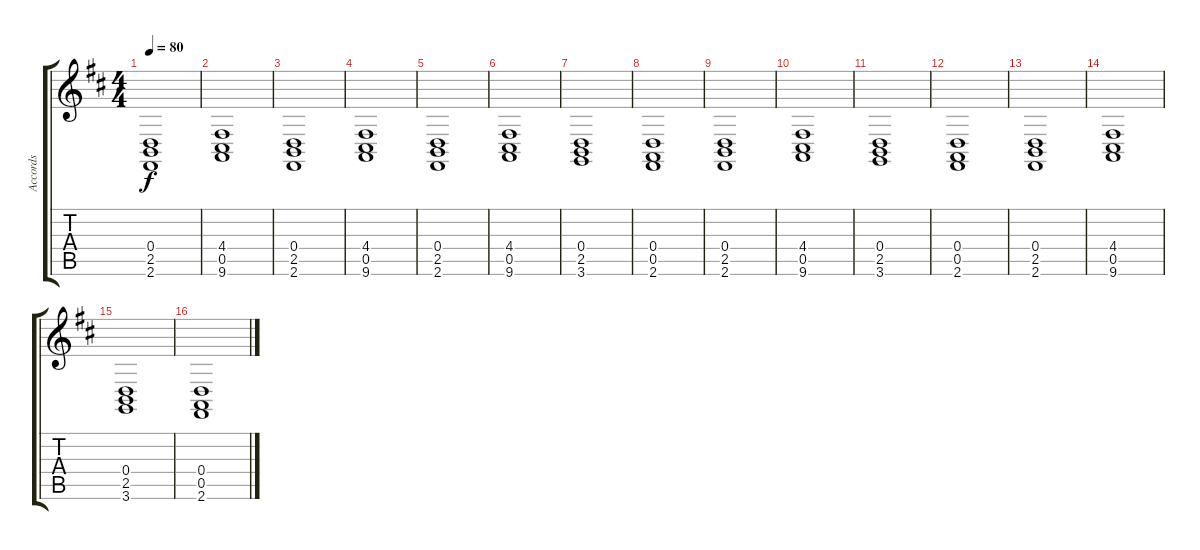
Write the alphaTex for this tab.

\track ("Accords" "Accords") {instrument drawbarorgan}
\staff {score tabs}
\tuning (E4 B3 G3 D3 A2 E2) {hide}
\ts (4 4)
\tempo 80
\clef g2
\ks d
(0.4 2.5 2.6).1{dy f instrument drawbarorgan} |
(4.4 0.5 9.6).1 |
(0.4 2.5 2.6).1 |
(4.4 0.5 9.6).1 |
(0.4 2.5 2.6).1 |
(4.4 0.5 9.6).1 |
(0.4 2.5 3.6).1 |
(0.4 0.5 2.6).1 |
(0.4 2.5 2.6).1 |
(4.4 0.5 9.6).1 |
(0.4 2.5 3.6).1 |
(0.4 0.5 2.6).1 |
(0.4 2.5 2.6).1 |
(4.4 0.5 9.6).1 |
(0.4 2.5 3.6).1 |
(0.4 0.5 2.6).1
